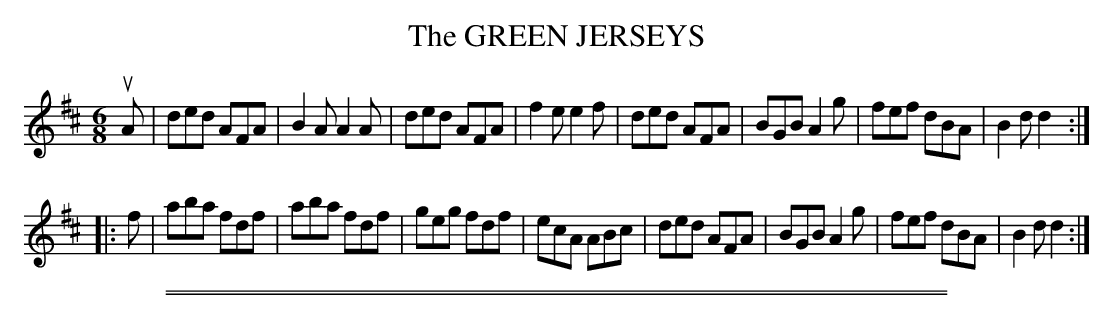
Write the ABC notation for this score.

X:1
T: The GREEN JERSEYS
M: 6/8
L: 1/8
K: D
uA |\
ded AFA | B2A A2A | ded AFA | f2e e2f |\
ded AFA | BGB A2g | fef dBA | B2d d2 :|
|: f |\
aba fdf | aba fdf | geg fdf | ecA ABc |\
ded AFA | BGB A2g | fef dBA | B2d d2 :|
